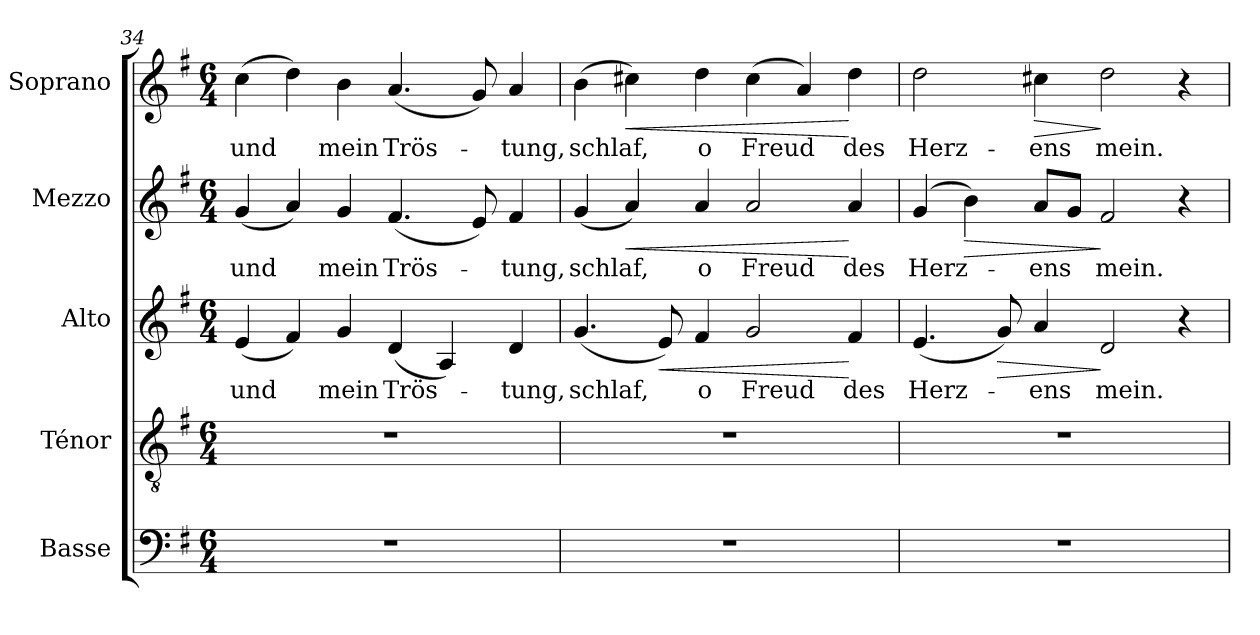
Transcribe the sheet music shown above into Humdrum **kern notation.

**kern	**kern	**kern	**text	**dynam	**kern	**text	**dynam	**kern	**text	**dynam
*part5	*part4	*part3	*part3	*part3	*part2	*part2	*part2	*part1	*part1	*part1
*staff5	*staff4	*staff3	*staff3	*staff3	*staff2	*staff2	*staff2	*staff1	*staff1	*staff1
*I"Basse	*I"Ténor	*I"Alto	*	*	*I"Mezzo	*	*	*I"Soprano	*	*
*I'B.	*I'T.	*I'A.	*	*	*I'M.	*	*	*I'S.	*	*
*clefF4	*clefGv2	*clefG2	*	*	*clefG2	*	*	*clefG2	*	*
*	*ITrd7c12	*	*	*	*	*	*	*	*	*
*k[f#]	*k[f#]	*k[f#]	*	*	*k[f#]	*	*	*k[f#]	*	*
*e:	*e:	*e:	*	*	*e:	*	*	*e:	*	*
*M6/4	*M6/4	*M6/4	*	*	*M6/4	*	*	*M6/4	*	*
=34	=34	=34	=34	=34	=34	=34	=34	=34	=34	=34
!LO:N:vis=1	!LO:N:vis=1	!	!	!	!	!	!	!	!	!
!	!	!	!LO:LY:b:color=#000000	!	!	!	!	!	!	!
!	!	!	!	!	!	!LO:LY:b:color=#000000	!	!	!	!
!	!	!	!	!	!	!	!	!	!LO:LY:b:color=#000000	!
1.r	1.r	(4ei/	und	.	(4gi/	und	.	(4cci\	und	.
.	.	4f#i/)	.	.	4ai/)	.	.	4ddi\)	.	.
!	!	!	!LO:LY:b:color=#000000	!	!	!	!	!	!	!
!	!	!	!	!	!	!LO:LY:b:color=#000000	!	!	!	!
!	!	!	!	!	!	!	!	!	!LO:LY:b:color=#000000	!
.	.	4gi/	mein	.	4gi/	mein	.	4bi\	mein	.
!	!	!	!LO:LY:b:color=#000000	!	!	!	!	!	!	!
!	!	!	!	!	!	!LO:LY:b:color=#000000	!	!	!	!
!	!	!	!	!	!	!	!	!	!LO:LY:b:color=#000000	!
.	.	(4di/	Trös-	.	(4.f#i/	Trös-	.	(4.ai/	Trös-	.
.	.	4Ai/)	.	.	.	.	.	.	.	.
.	.	.	.	.	8ei/)	.	.	8gi/)	.	.
!	!	!	!LO:LY:b:color=#000000	!	!	!	!	!	!	!
!	!	!	!	!	!	!LO:LY:b:color=#000000	!	!	!	!
!	!	!	!	!	!	!	!	!	!LO:LY:b:color=#000000	!
.	.	4di/	-tung,	.	4f#i/	-tung,	.	4ai/	-tung,	.
=35	=35	=35	=35	=35	=35	=35	=35	=35	=35	=35
!LO:N:vis=1	!LO:N:vis=1	!	!	!	!	!	!	!	!	!
!	!	!	!LO:LY:b:color=#000000	!	!	!	!	!	!	!
!	!	!	!	!	!	!LO:LY:b:color=#000000	!	!	!	!
!	!	!	!	!	!	!	!	!	!LO:LY:b:color=#000000	!
1.r	1.r	(4.gi/	schlaf,	.	(4gi/	schlaf,	.	(4bi\	schlaf,	.
!	!	!	!	!	!	!	!LO:HP:b	!	!	!LO:HP:b
.	.	.	.	.	4ai/)	.	<	4cc#Xi\)	.	<
!	!	!	!	!LO:HP:b	!	!	!	!	!	!
.	.	8ei/)	.	<	.	.	.	.	.	.
!	!	!	!LO:LY:b:color=#000000	!	!	!	!	!	!	!
!	!	!	!	!	!	!LO:LY:b:color=#000000	!	!	!	!
!	!	!	!	!	!	!	!	!	!LO:LY:b:color=#000000	!
.	.	4f#i/	o	.	4ai/	o	.	4ddi\	o	.
!	!	!	!LO:LY:b:color=#000000	!	!	!	!	!	!	!
!	!	!	!	!	!	!LO:LY:b:color=#000000	!	!	!	!
!	!	!	!	!	!	!	!	!	!LO:LY:b:color=#000000	!
.	.	2gi/	Freud	.	2ai/	Freud	.	(4cc#i\	Freud	.
.	.	.	.	.	.	.	.	4ai/)	.	.
!	!	!	!LO:LY:b:color=#000000	!	!	!	!	!	!	!
!	!	!	!	!	!	!LO:LY:b:color=#000000	!	!	!	!
!	!	!	!	!	!	!	!	!	!LO:LY:b:color=#000000	!
.	.	4f#i/	des	[	4ai/	des	[	4ddi\	des	[
=36	=36	=36	=36	=36	=36	=36	=36	=36	=36	=36
!LO:N:vis=1	!LO:N:vis=1	!	!	!	!	!	!	!	!	!
!	!	!	!LO:LY:b:color=#000000	!	!	!	!	!	!	!
!	!	!	!	!	!	!LO:LY:b:color=#000000	!	!	!	!
!	!	!	!	!	!	!	!	!	!LO:LY:b:color=#000000	!
1.r	1.r	(4.ei/	Herz-	.	(4gi/	Herz-	.	2ddi\	Herz-	.
!	!	!	!	!	!	!	!LO:HP:b	!	!	!
.	.	.	.	.	4bi\)	.	>	.	.	.
!	!	!	!	!LO:HP:b	!	!	!	!	!	!
.	.	8gi/)	.	>	.	.	.	.	.	.
!	!	!	!LO:LY:b:color=#000000	!	!	!	!	!	!	!
!	!	!	!	!	!	!LO:LY:b:color=#000000	!	!	!	!
!	!	!	!	!	!	!	!	!	!LO:LY:b:color=#000000	!LO:HP:b
.	.	4ai/	-ens	.	8ai/L	-ens	.	4cc#Xi\	-ens	>
.	.	.	.	.	8gi/J	.	.	.	.	.
!	!	!	!LO:LY:b:color=#000000	!	!	!	!	!	!	!
!	!	!	!	!	!	!LO:LY:b:color=#000000	!	!	!	!
!	!	!	!	!	!	!	!	!	!LO:LY:b:color=#000000	!
.	.	2di/	mein.	]	2f#i/	mein.	]	2ddi\	mein.	]
.	.	4r	.	.	4r	.	.	4r	.	.
=	=	=	=	=	=	=	=	=	=	=
*-	*-	*-	*-	*-	*-	*-	*-	*-	*-	*-
